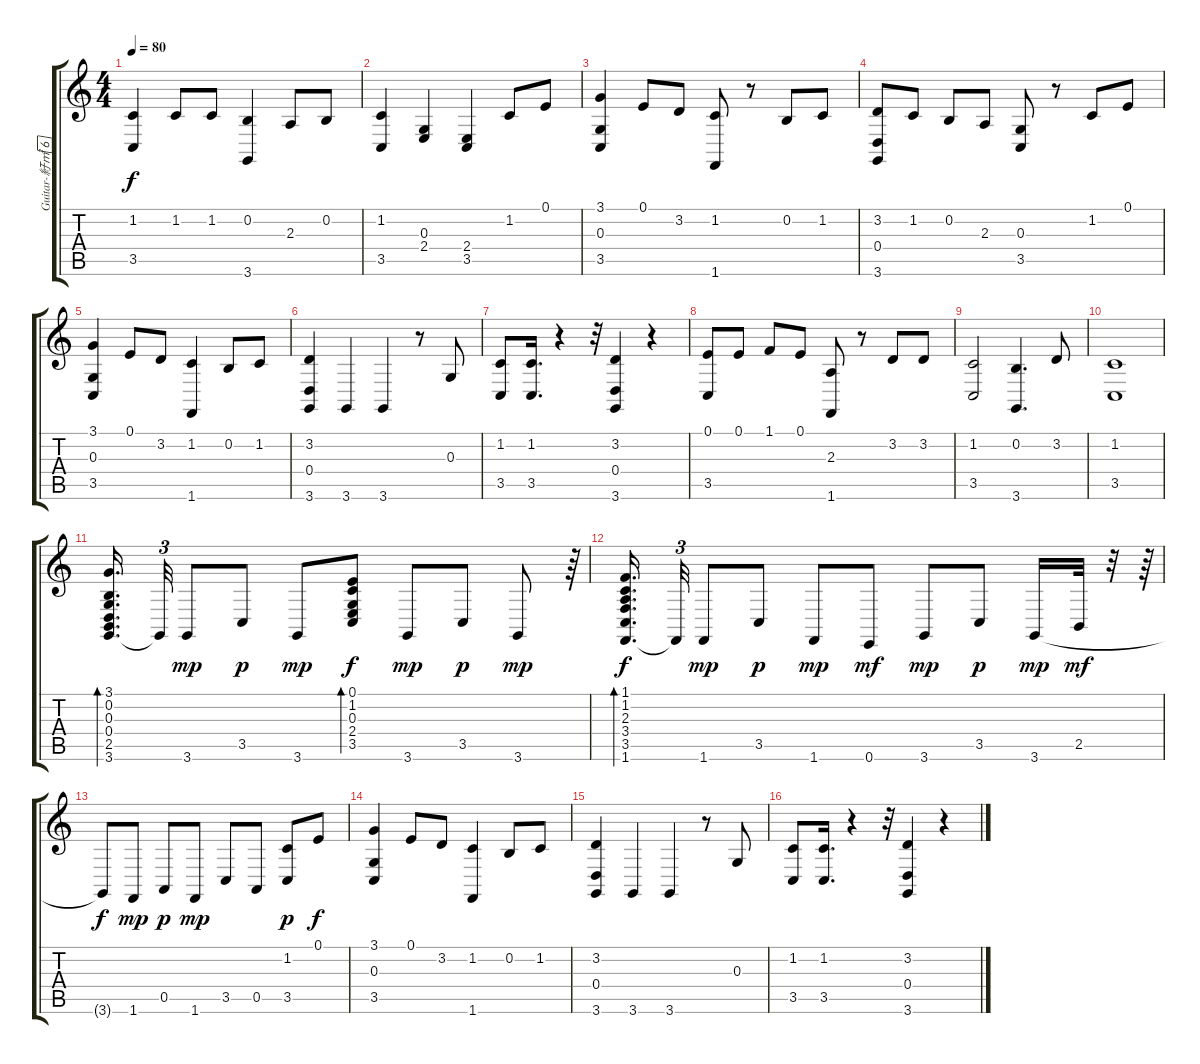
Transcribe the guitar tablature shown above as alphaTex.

\track ("Guitar-紆㎡(solo)" "Guitar-紆㎡") {instrument vibraphone}
\staff {score tabs}
\tuning (E4 B3 G3 D3 A2 E2) {hide}
\ts (4 4)
\tempo 80
\clef g2
\ks c
(1.2 3.5).4{dy f} 1.2.8 1.2.8 (0.2 3.6).4 2.3.8 0.2.8 |
(1.2 3.5).4 (0.3 2.4).4 (2.4 3.5).4 1.2.8 0.1.8 |
(3.1 0.3 3.5).4 0.1.8 3.2.8 (1.2 1.6).8 r.8 0.2.8 1.2.8 |
(3.2 0.4 3.6).8 1.2.8 0.2.8 2.3.8 (0.3 3.5).8 r.8 1.2.8 0.1.8 |
(3.1 0.3 3.5).4 0.1.8 3.2.8 (1.2 1.6).4 0.2.8 1.2.8 |
(3.2 0.4 3.6).4 3.6.4 3.6.4 r.8 0.3.8 |
(1.2 3.5).8 (1.2 3.5).16{d} r.4 r.32 (3.2 0.4 3.6).4 r.4 |
(0.1 3.5).8 0.1.8 1.1.8 0.1.8 (2.3 1.6).8 r.8 3.2.8 3.2.8 |
(1.2 3.5).2 (0.2 3.6).4{d} 3.2.8 |
(1.2 3.5).1 |
(3.1 0.2 0.3 0.4 2.5 3.6).16{d bd 240} 3.6{t}.32{tu (3 2)} 3.6.8{dy mp} 3.5.8{dy p} 3.6.8{dy mp} (0.1 1.2 0.3 2.4 3.5).8{bd 240 dy f} 3.6.8{dy mp} 3.5.8{dy p} 3.6.8{dy mp} r.64{tu (3 2)} |
(1.1 1.2 2.3 3.4 3.5 1.6).16{d bd 240 dy f} 1.6{t}.32{tu (3 2)} 1.6.8{dy mp} 3.5.8{dy p} 1.6.8{dy mp} 0.6.8{dy mf} 3.6.8{dy mp} 3.5.8{dy p} 3.6.16{dy mp} 2.5.32{dy mf instrument guitarfretnoise} r.32 r.64{tu (3 2) instrument acousticguitarsteel} |
3.6{t}.8{dy f} 1.6.8{dy mp} 0.5.8{dy p} 1.6.8{dy mp} 3.5.8 0.5.8 (1.2 3.5).8{dy p} 0.1.8{dy f} |
(3.1 0.3 3.5).4 0.1.8 3.2.8 (1.2 1.6).4 0.2.8 1.2.8 |
(3.2 0.4 3.6).4 3.6.4 3.6.4 r.8 0.3.8 |
(1.2 3.5).8 (1.2 3.5).16{d} r.4 r.32 (3.2 0.4 3.6).4 r.4
